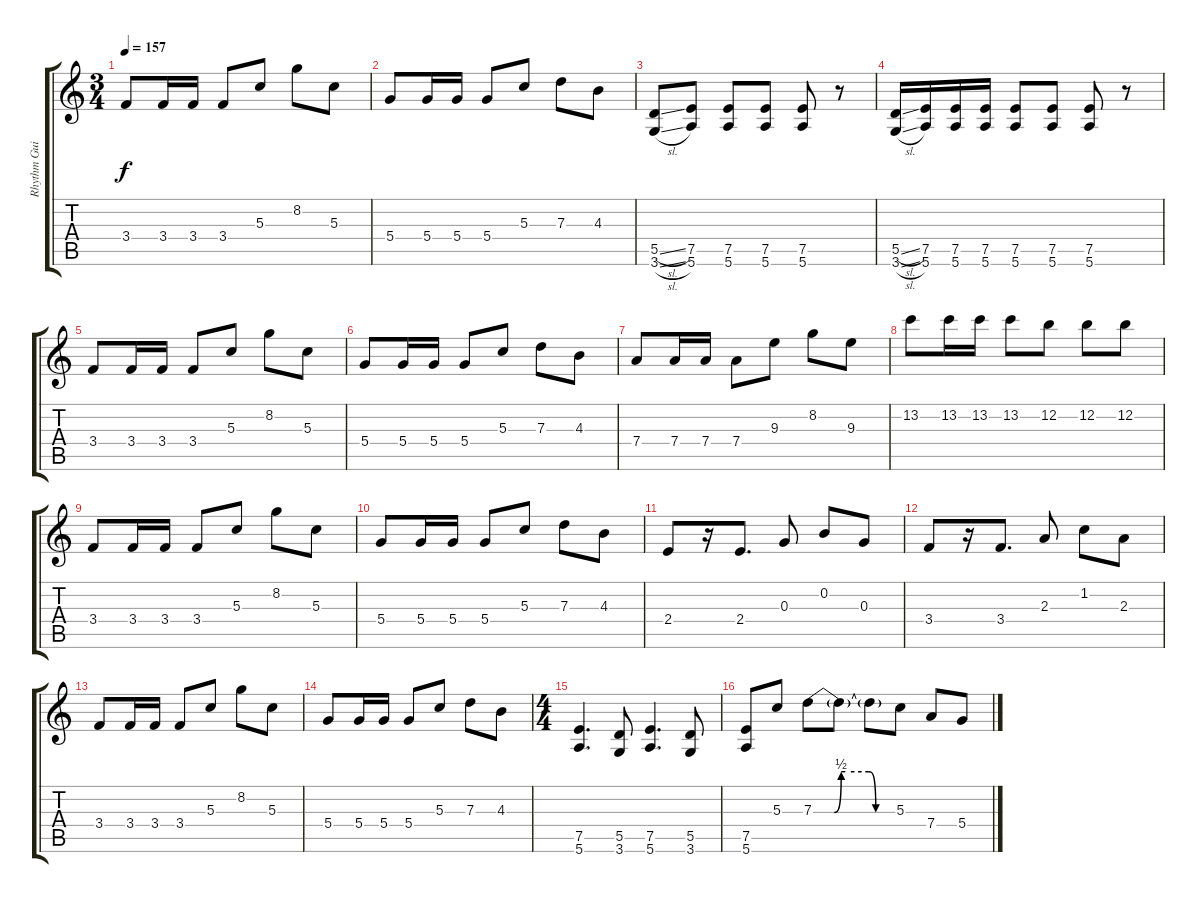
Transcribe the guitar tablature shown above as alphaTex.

\track ("Rhythm Guitar" "Rhythm Gui") {instrument distortionguitar}
\staff {score tabs}
\tuning (E4 B3 G3 D3 A2 E2) {hide}
\ts (3 4)
\tempo 157
\clef g2
\ks c
3.4.8{dy f instrument distortionguitar} 3.4.16 3.4.16 3.4.8 5.3.8 8.2.8 5.3.8 |
5.4.8 5.4.16 5.4.16 5.4.8 5.3.8 7.3.8 4.3.8 |
(5.5{sl} 3.6{sl}).8 (7.5 5.6).8 (7.5 5.6).8 (7.5 5.6).8 (7.5 5.6).8 r.8 |
(5.5{sl} 3.6{sl}).16 (7.5 5.6).16 (7.5 5.6).16 (7.5 5.6).16 (7.5 5.6).8 (7.5 5.6).8 (7.5 5.6).8 r.8 |
3.4.8{instrument distortionguitar} 3.4.16 3.4.16 3.4.8 5.3.8 8.2.8 5.3.8 |
5.4.8 5.4.16 5.4.16 5.4.8 5.3.8 7.3.8 4.3.8 |
7.4.8 7.4.16 7.4.16 7.4.8 9.3.8 8.2.8 9.3.8 |
13.2.8 13.2.16 13.2.16 13.2.8 12.2.8 12.2.8 12.2.8 |
3.4.8{instrument distortionguitar} 3.4.16 3.4.16 3.4.8 5.3.8 8.2.8 5.3.8 |
5.4.8 5.4.16 5.4.16 5.4.8 5.3.8 7.3.8 4.3.8 |
2.4.8 r.16 2.4.8{d} 0.3.8 0.2.8 0.3.8 |
3.4.8 r.16 3.4.8{d} 2.3.8 1.2.8 2.3.8 |
3.4.8{instrument distortionguitar} 3.4.16 3.4.16 3.4.8 5.3.8 8.2.8 5.3.8 |
5.4.8 5.4.16 5.4.16 5.4.8 5.3.8 7.3.8 4.3.8 |
\ts (4 4)
(7.5 5.6).4{d instrument distortionguitar} (5.5 3.6).8 (7.5 5.6).4{d} (5.5 3.6).8 |
(7.5 5.6).8 5.3.8 7.3{be (custom 0 0 15 0 20 2 23 2 40 2 45 0 60 0)}.8 7.3{t}.8 7.3{t}.8 5.3.8 7.4.8 5.4.8
